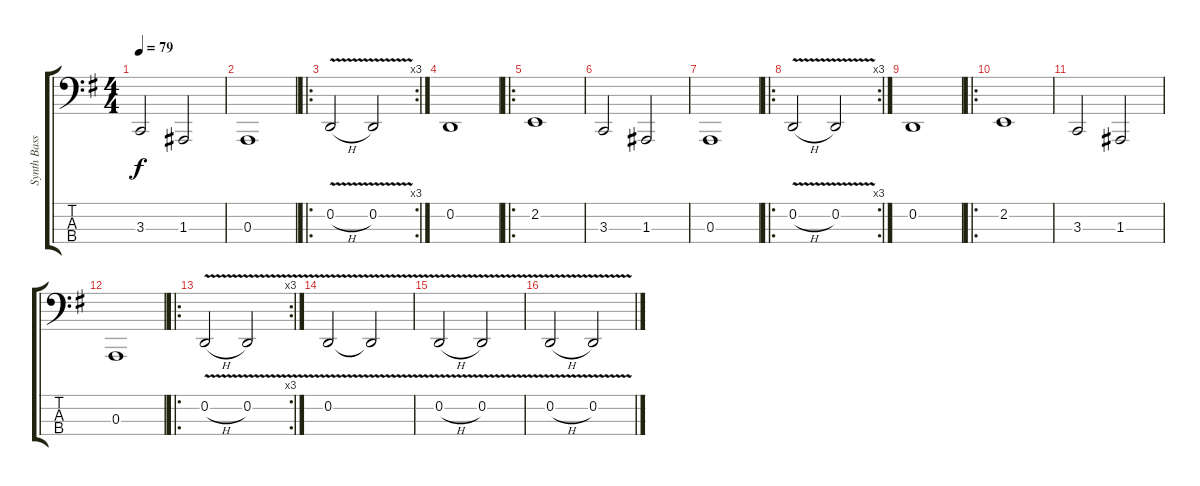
\track ("Synth Bass" "Synth Bass") {instrument lead8bassandlead}
\staff {score tabs}
\tuning (G2 D2 A1 E1) {hide}
\ts (4 4)
\tempo 79
\clef f4
\ks g
3.3.2{dy f} 1.3.2 |
0.3.1 |
\ro
\rc 3
0.2{v h}.2 0.2{v}.2 |
0.2.1 |
\ro
2.2.1 |
3.3.2 1.3.2 |
0.3.1 |
\ro
\rc 3
0.2{v h}.2 0.2{v}.2 |
0.2.1 |
\ro
2.2.1 |
3.3.2 1.3.2 |
0.3.1 |
\ro
\rc 3
0.2{v h}.2 0.2{v}.2 |
0.2{v}.2{volume 9 instrument stringensemble1} 0.2{v t}.2 |
0.2{v h}.2 0.2{v}.2 |
0.2{v h}.2 0.2{v}.2
